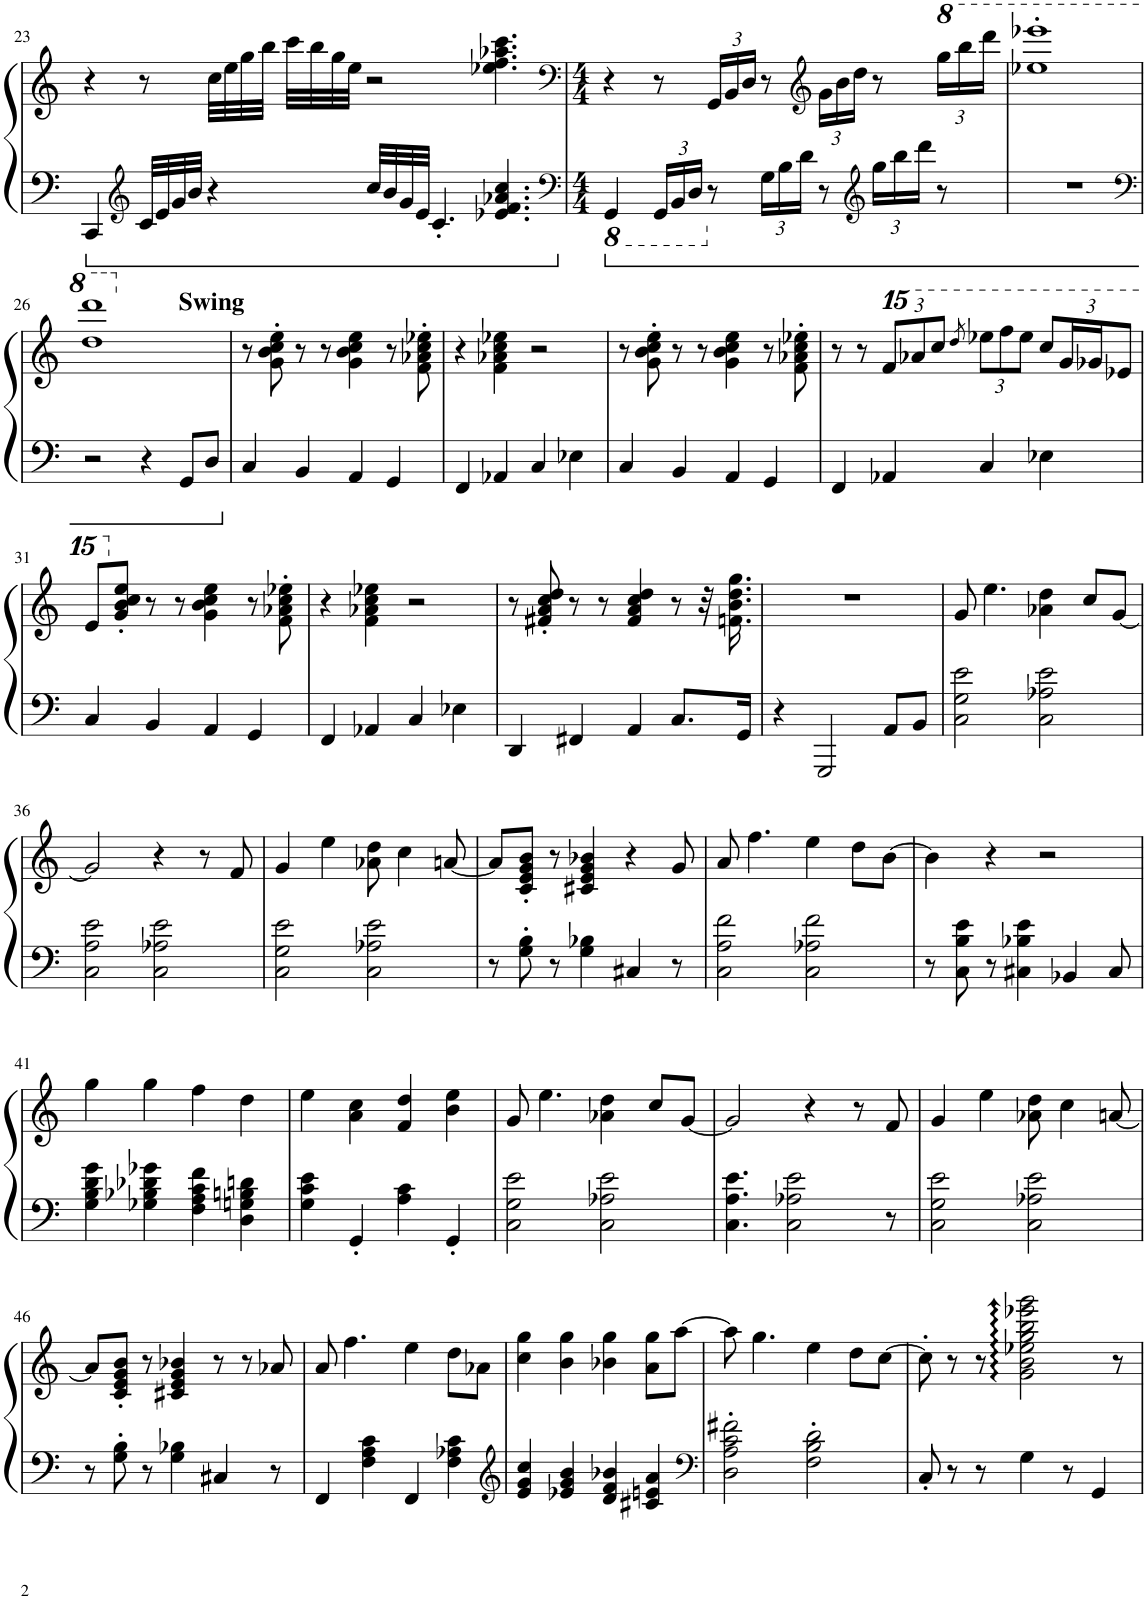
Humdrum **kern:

**kern	**kern
*part1	*part1
*staff2	*staff1
*I"Piano	*
*I'Pno.	*
!!LO:PB:g=z
*clefF4	*clefG2
*k[]	*k[]
*M6/4	*M6/4
=23	=23
4CC/	4r
*clefG2	*
32c/LLL	8r
32e/	.
32g/	.
32b/JJJ	.
4r	32cc\LLL
.	32ee\
.	32gg\
.	32bb\JJJ
.	32ccc\LLL
.	32bb\
.	32gg\
.	32ee\JJJ
32cc/LLL	2r
32b/	.
32g/	.
32e/JJJ	.
4.c'/	.
4.e-X/ 4.f/ 4.a-X/ 4.cc/	4.ee-X\ 4.ff\ 4.aa-X\ 4.ccc\
=24	=24
*clefF4	*clefF4
*M4/4	*M4/4
*8ba	*
4GGG/	4r
*Xbrackettup	*
24GGG/LL	8r
24BBB/	.
24DD/JJ	.
*X8ba	*
*	*Xbrackettup
8r	24GG/LL
.	24BB/
.	24D/JJ
24G\LL	8r
24B\	.
24d\JJ	.
*	*clefG2
8r	24g\LL
.	24b\
.	24dd\JJ
*clefG2	*
24gg\LL	8r
24bb\	.
24ddd\JJ	.
*	*8va
8r	24ggg\LL
.	24bbb\
.	24dddd\JJ
=25	=25
1r	1eee-X' 1eeee-X'
!!LO:LB:g=z
=26	=26
*clefF4	*
*	*^
2r	1ddd 1dddd	2.ryy
4r	.	.
!	!	!LO:TX:a:B:t=Swing
8GG/L	.	4ryy
8D/J	.	.
*	*v	*v
=27	=27
*	*X8va
4C/	8r
.	8g\' 8b\' 8cc\' 8ee\'
4BB/	8r
.	8r
4AA/	4g\ 4b\ 4cc\ 4ee\
4GG/	8r
.	8f\' 8a-X\' 8cc\' 8ee-X\'
=28	=28
4FF/	4r
4AA-X/	4f\ 4a-X\ 4cc\ 4ee-X\
4C/	2r
4E-X\	.
=29	=29
4C/	8r
.	8g\' 8b\' 8cc\' 8ee\'
4BB/	8r
.	8r
4AA/	4g\ 4b\ 4cc\ 4ee\
4GG/	8r
.	8f\' 8a-X\' 8cc\' 8ee-X\'
=30	=30
4FF/	8r
.	8r
*	*15ma
4AA-X/	12fff/L
.	12aaa-X/
.	12cccc/J
.	8qdddd/
4C/	12eeee-X\L
.	12ffff\
.	12eeee-\J
4E-X\	12cccc/L
.	24ggg/L
.	24ggg-X/J
.	12eee-X/J
!!LO:LB:g=z
=31	=31
4C/	8eee/L
*	*X15ma
.	8g/' 8b/' 8cc/' 8ee/'J
4BB/	8r
.	8r
4AA/	4g\ 4b\ 4cc\ 4ee\
4GG/	8r
.	8f\' 8a-X\' 8cc\' 8ee-X\'
=32	=32
4FF/	4r
4AA-X/	4f\ 4a-X\ 4cc\ 4ee-X\
4C/	2r
4E-X\	.
=33	=33
4DD/	8r
.	8f#X/' 8a/' 8cc/' 8dd/'
4FF#X/	8r
.	8r
4AA/	4f#/ 4a/ 4cc/ 4dd/
8.C/L	8r
.	32r
.	16.fn\ 16.b\ 16.dd\ 16.gg\
16GG/Jk	.
=34	=34
4r	1r
2GGG/	.
8AA/L	.
8BB/J	.
=35	=35
2C\ 2G\ 2e\	8g/
.	4.ee\
2C\ 2A-X\ 2e\	4a-X\ 4dd\
.	8cc/L
.	[8g/J
!!LO:LB:g=z
=36	=36
2C\ 2A\ 2e\	2g/]
2C\ 2A-X\ 2e\	4r
.	8r
.	8f/
=37	=37
2C\ 2G\ 2e\	4g/
.	4ee\
2C\ 2A-X\ 2e\	8a-X\ 8dd\
.	4cc\
.	[8an/
=38	=38
8r	8a/L]
8G\' 8B\'	8c/' 8e/' 8g/' 8b/'J
8r	8r
4G\ 4B-X\	4c#X/ 4e/ 4g/ 4b-X/
4C#X/	4r
8r	8g/
=39	=39
2C\ 2A\ 2f\	8a/
.	4.ff\
2C\ 2A-X\ 2f\	4ee\
.	8dd\L
.	[8b\J
=40	=40
8r	4b\]
8C\ 8B\ 8e\	.
8r	4r
4C#X\ 4B-X\ 4e\	.
.	2r
4BB-X/	.
8C#/	.
!!LO:LB:g=z
=41	=41
4G\ 4B\ 4d\ 4g\	4gg\
4G-X\ 4B-X\ 4d-X\ 4g-X\	4gg\
4F\ 4A\ 4c\ 4f\	4ff\
4D\ 4Gn\ 4Bn\ 4dn\	4dd\
=42	=42
4G\ 4c\ 4e\	4ee\
4GG'/	4a\ 4cc\
4A\ 4c\	4f/ 4dd/
4GG'/	4b\ 4ee\
=43	=43
2C\ 2G\ 2e\	8g/
.	4.ee\
2C\ 2A-X\ 2e\	4a-X\ 4dd\
.	8cc/L
.	[8g/J
=44	=44
4.C\ 4.A\ 4.e\	2g/]
2C\ 2A-X\ 2e\	.
.	4r
.	8r
8r	8f/
=45	=45
2C\ 2G\ 2e\	4g/
.	4ee\
2C\ 2A-X\ 2e\	8a-X\ 8dd\
.	4cc\
.	[8an/
!!LO:LB:g=z
=46	=46
8r	8a/L]
8G\' 8B\'	8c/' 8e/' 8g/' 8b/'J
8r	8r
4G\ 4B-X\	4c#X/ 4e/ 4g/ 4b-X/
4C#X/	8r
.	8r
8r	8a-X/
=47	=47
4FF/	8a/
.	4.ff\
4F\ 4A\ 4c\	.
4FF/	4ee\
4F\ 4A-X\ 4c\	8dd\L
.	8a-X\J
=48	=48
*clefG2	*
4e/ 4g/ 4cc/	4cc\ 4gg\
4e-X/ 4g/ 4b/	4b\ 4gg\
4d/ 4f/ 4b-X/	4b-X\ 4gg\
4c#X/ 4en/ 4a/	8a\ 8gg\L
.	[8aa\J
=49	=49
*clefF4	*
2D\' 2A\' 2c\' 2f#X\'	8aa\]
.	4.gg\
2F\' 2B\' 2d\'	4ee\
.	8dd\L
.	[8cc\J
=50	=50
8C'/	8cc'\]
8r	8r
8r	8r
4G\	2g\ 2b\ 2ee-X\ 2gg\ 2bb\ 2eee-X\ 2ggg\
8r	.
4GG/	.
.	8r
=	=
*-	*-
